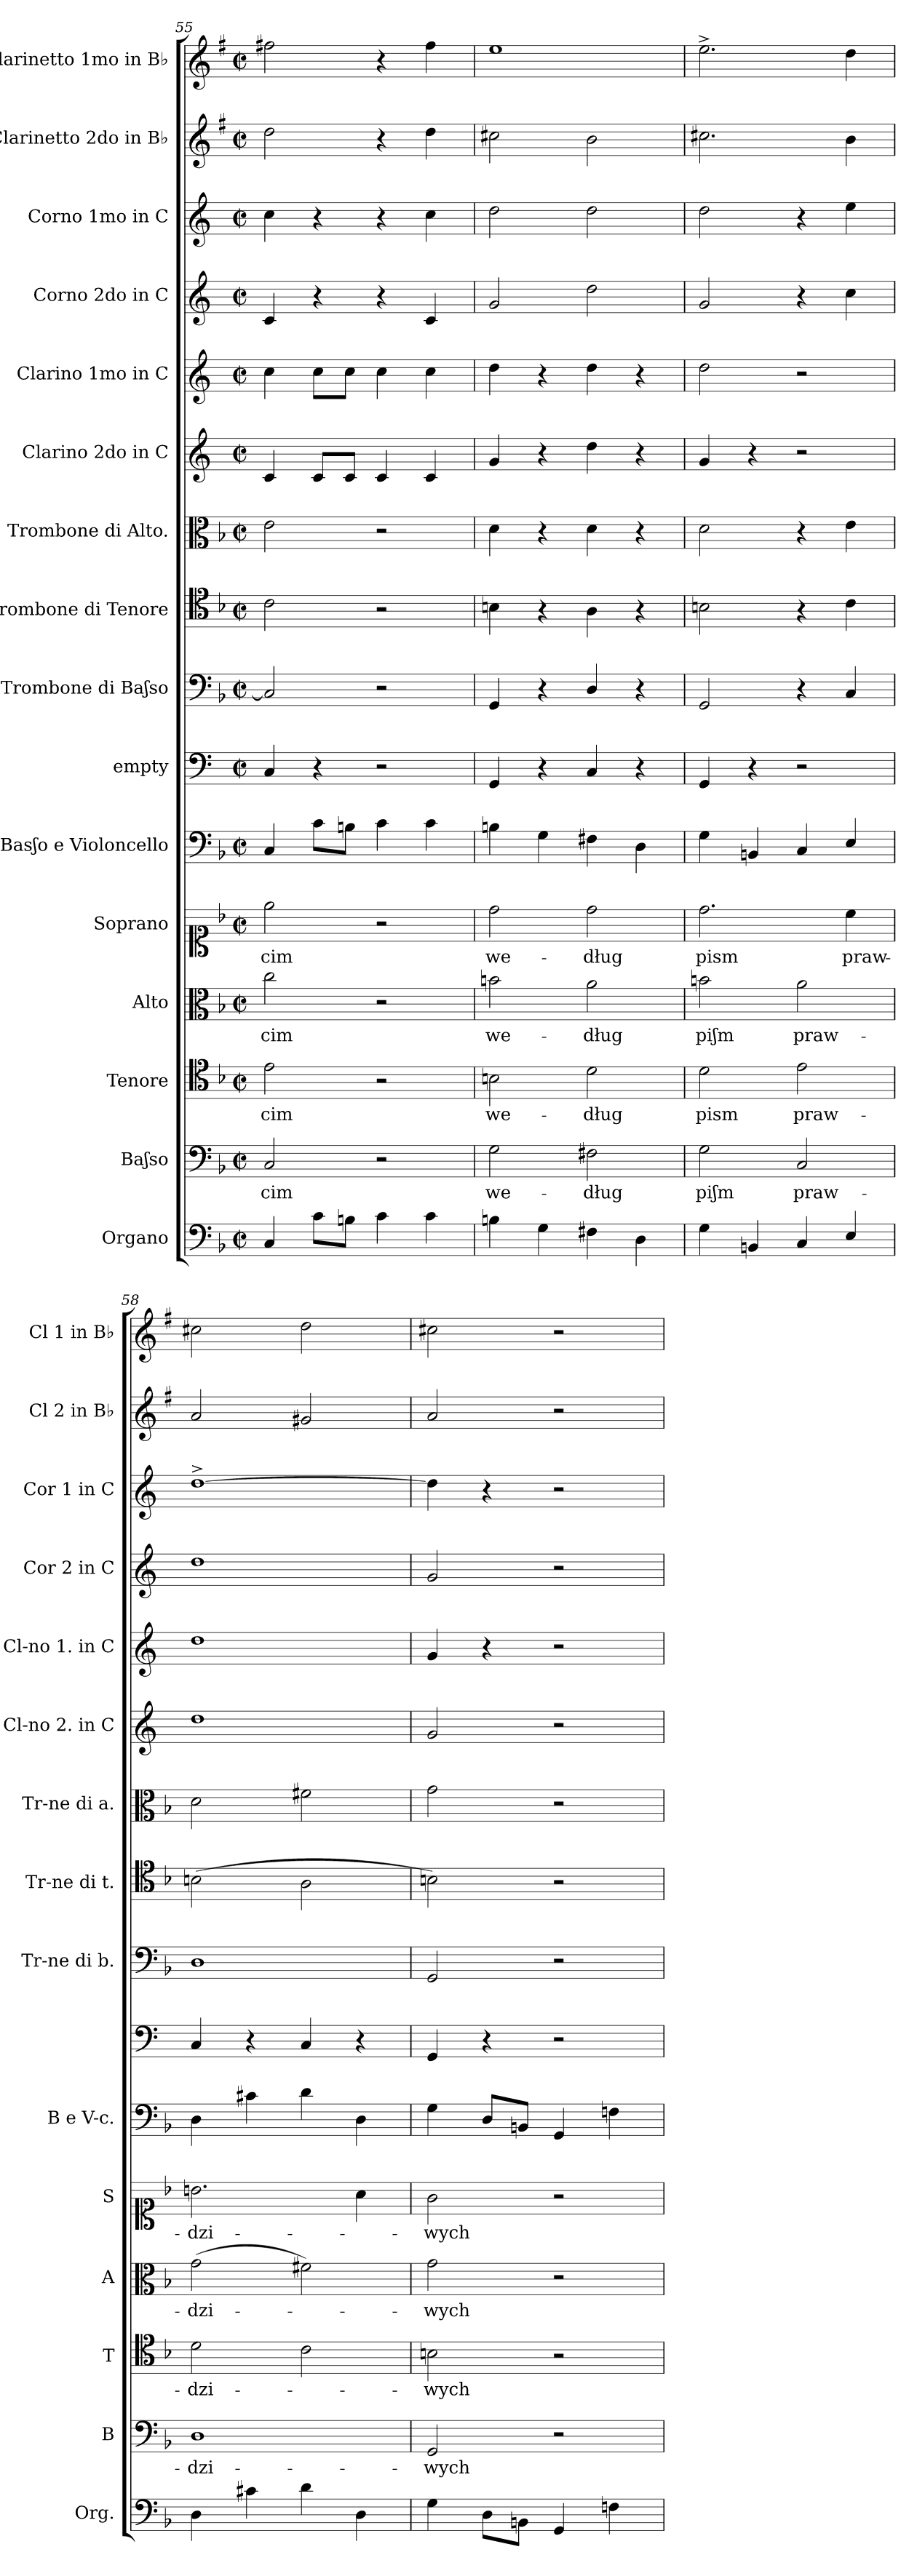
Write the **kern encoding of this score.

**kern	**kern	**text	**kern	**text	**kern	**text	**kern	**text	**kern	**kern	**kern	**kern	**kern	**kern	**kern	**kern	**kern	**kern	**kern
*part16	*part15	*part15	*part14	*part14	*part13	*part13	*part12	*part12	*part11	*part10	*part9	*part8	*part7	*part6	*part5	*part4	*part3	*part2	*part1
*staff16	*staff15	*staff15	*staff14	*staff14	*staff13	*staff13	*staff12	*staff12	*staff11	*staff10	*staff9	*staff8	*staff7	*staff6	*staff5	*staff4	*staff3	*staff2	*staff1
*I"Organo	*I"Baʃso	*	*I"Tenore	*	*I"Alto	*	*I"Soprano	*	*I"Basʃo e Violoncello	*I"empty	*I"Trombone di Baʃso	*I"Trombone di Tenore	*I"Trombone di Alto.	*I"Clarino 2do in C	*I"Clarino 1mo in C	*I"Corno 2do in C	*I"Corno 1mo in C	*I"Clarinetto 2do in B♭	*I"Clarinetto 1mo in B♭
*I'Org.	*I'B	*	*I'T	*	*I'A	*	*I'S	*	*I'B e V-c.	*	*I'Tr-ne di b.	*I'Tr-ne di t.	*I'Tr-ne di a.	*I'Cl-no 2. in C	*I'Cl-no 1. in C	*I'Cor 2 in C	*I'Cor 1 in C	*I'Cl 2 in B♭	*I'Cl 1 in B♭
*clefF4	*clefF4	*	*clefC4	*	*clefC3	*	*clefC1	*	*clefF4	*clefF4	*clefF4	*clefC4	*clefC3	*clefG2	*clefG2	*clefG2	*clefG2	*clefG2	*clefG2
*	*	*	*	*	*	*	*	*	*	*	*	*	*	*ITrd-3c-5	*ITrd-3c-5	*ITrd4c7	*ITrd4c7	*ITrd1c2	*ITrd1c2
*k[b-]	*k[b-]	*	*k[b-]	*	*k[b-]	*	*k[b-]	*	*k[b-]	*	*k[b-]	*k[b-]	*k[b-]	*k[b-]	*k[b-]	*k[b-]	*k[b-]	*k[b-]	*k[b-]
*F:	*F:	*	*F:	*	*F:	*	*F:	*	*F:	*	*F:	*F:	*F:	*F:	*F:	*F:	*F:	*F:	*F:
*M2/2	*M2/2	*	*M2/2	*	*M2/2	*	*M2/2	*	*M2/2	*M2/2	*M2/2	*M2/2	*M2/2	*M2/2	*M2/2	*M2/2	*M2/2	*M2/2	*M2/2
*met(c|)	*met(c|)	*	*met(c|)	*	*met(c|)	*	*met(c|)	*	*met(c|)	*met(c|)	*met(c|)	*met(c|)	*met(c|)	*met(c|)	*met(c|)	*met(c|)	*met(c|)	*met(c|)	*met(c|)
=55	=55	=55	=55	=55	=55	=55	=55	=55	=55	=55	=55	=55	=55	=55	=55	=55	=55	=55	=55
4C/	2C/	-cim	2e\	-cim	2cc\	-cim	2ee\	-cim	4C/	4C	2C/]	2c\	2e\	4f/	4ff\	4F/	4f\	2cc\	2een\
8c\L	.	.	.	.	.	.	.	.	8c\L	4r	.	.	.	8f/L	8ff\L	4r	4r	.	.
8Bn\J	.	.	.	.	.	.	.	.	8Bn\J	.	.	.	.	8f/J	8ff\J	.	.	.	.
4c\	2r	.	2r	.	2r	.	2r	.	4c\	2r	2r	2r	2r	4f/	4ff\	4r	4r	4r	4r
4c\	.	.	.	.	.	.	.	.	4c\	.	.	.	.	4f/	4ff\	4F/	4f\	4cc\	4ee\
=56	=56	=56	=56	=56	=56	=56	=56	=56	=56	=56	=56	=56	=56	=56	=56	=56	=56	=56	=56
4Bn\	2G\	we-	2Bn\	we-	2bn\	we-	2dd\	we-	4Bn\	4GG/	4GG/	4Bn\	4d\	4cc/	4gg\	2c/	2g\	2bn\	1dd
4G\	.	.	.	.	.	.	.	.	4G\	4r	4r	4r	4r	4r	4r	.	.	.	.
4F#X\	2F#X\	-dług	2d\	-dług	2a\	-dług	2dd\	-dług	4F#X\	4C/	4D/	4A\	4d\	4gg\	4gg\	2g\	2g\	2a\	.
4D\	.	.	.	.	.	.	.	.	4D\	4r	4r	4r	4r	4r	4r	.	.	.	.
=57	=57	=57	=57	=57	=57	=57	=57	=57	=57	=57	=57	=57	=57	=57	=57	=57	=57	=57	=57
4G\	2G\	piʃm	2d\	pism	2bn\	piʃm	2.dd\	pism	4G\	4GG/	2GG/	2Bn\	2d\	4cc/	2gg\	2c/	2g\	2.bn\	2.dd^<\
4BBn/	.	.	.	.	.	.	.	.	4BBn/	4r	.	.	.	4r	.	.	.	.	.
4C/	2C/	praw-	2e\	praw-	2a\	praw-	.	.	4C/	2r	4r	4r	4r	2r	2r	4r	4r	.	.
4E/	.	.	.	.	.	.	4cc\	praw-	4E/	.	4C/	4c\	4e\	.	.	4f\	4a\	4a\	4cc\
=58	=58	=58	=58	=58	=58	=58	=58	=58	=58	=58	=58	=58	=58	=58	=58	=58	=58	=58	=58
4D\	1D	-dzi-	2d\	-dzi-	(2g\	-dzi-	2.bn\	-dzi-	4D\	4C	1D	(2Bn\	2d\	1gg	1gg	1g	[1g^<	2g/	2bn\
4c#X\	.	.	.	.	.	.	.	.	4c#X\	4r	.	.	.	.	.	.	.	.	.
4d\	.	.	2c\	.	2f#X\)	.	.	.	4d\	4C	.	2A\	2f#X\	.	.	.	.	2f#X/	2cc\
4D\	.	.	.	.	.	.	4a\	.	4D\	4r	.	.	.	.	.	.	.	.	.
=59	=59	=59	=59	=59	=59	=59	=59	=59	=59	=59	=59	=59	=59	=59	=59	=59	=59	=59	=59
4G\	2GG/	-wych	2Bn\	-wych	2g\	-wych	2g\	-wych	4G\	4GG	2GG/	2Bn\)	2g\	2cc/	4cc/	2c/	4g\]	2g/	2bn\
8D\L	.	.	.	.	.	.	.	.	8D/L	4r	.	.	.	.	4r	.	4r	.	.
8BBn\J	.	.	.	.	.	.	.	.	8BBn/J	.	.	.	.	.	.	.	.	.	.
4GG/	2r	.	2r	.	2r	.	2r	.	4GG/	2r	2r	2r	2r	2r	2r	2r	2r	2r	2r
4Fn\	.	.	.	.	.	.	.	.	4Fn\	.	.	.	.	.	.	.	.	.	.
=	=	=	=	=	=	=	=	=	=	=	=	=	=	=	=	=	=	=	=
*-	*-	*-	*-	*-	*-	*-	*-	*-	*-	*-	*-	*-	*-	*-	*-	*-	*-	*-	*-
